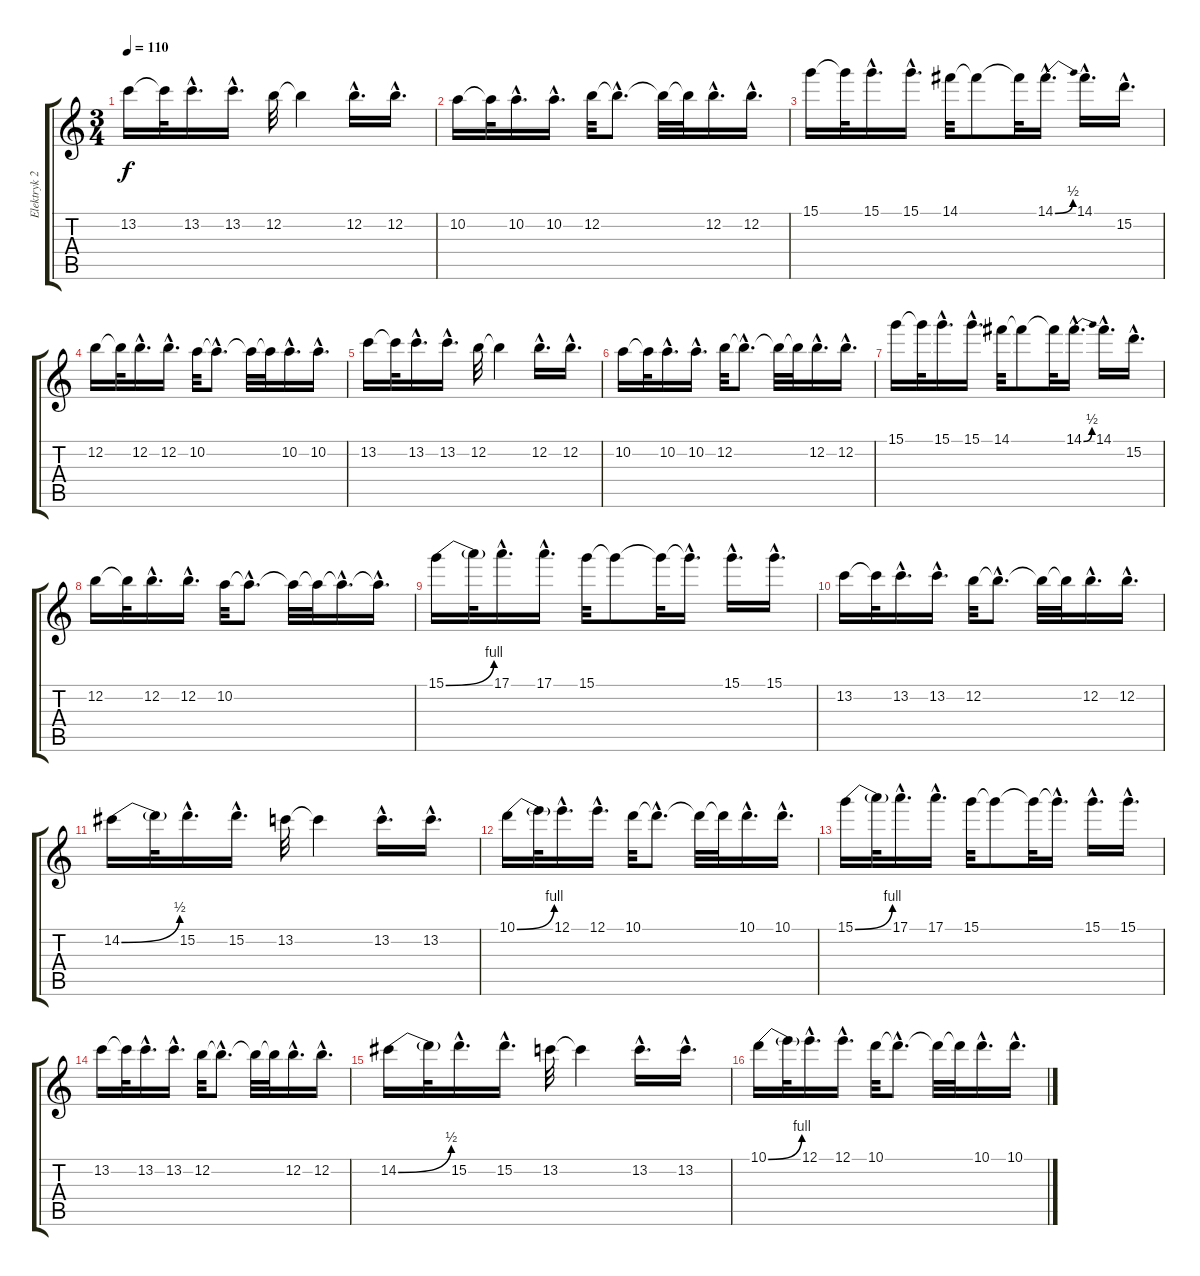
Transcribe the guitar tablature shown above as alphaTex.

\track ("Elektryk 2" "Elektryk 2") {instrument electricguitarclean}
\staff {score tabs}
\tuning (E4 B3 G3 D3 A2 E2) {hide}
\ts (3 4)
\tempo 110
\clef g2
\ks c
13.2.16{dy f} 13.2{t}.32 13.2{hac}.16{d} 13.2{hac}.16{d} 12.2.32 12.2{t}.4 12.2{hac}.16{d} 12.2{hac}.16{d} |
10.2.16 10.2{t}.32 10.2{hac}.16{d} 10.2{hac}.16{d} 12.2.32 12.2{hac t}.8{d} 12.2{t}.32 12.2{t}.32 12.2{hac}.16{d} 12.2{hac}.16{d} |
15.1.16 15.1{t}.32 15.1{hac}.16{d} 15.1{hac}.16{d} 14.1.32 14.1{t}.8 14.1{t}.32 14.1{be (bend 0 0 60 2) hac}.16{d} 14.1{hac}.16{d} 15.2{hac}.16{d} |
12.2.16 12.2{t}.32 12.2{hac}.16{d} 12.2{hac}.16{d} 10.2.32 10.2{hac t}.8{d} 10.2{t}.32 10.2{t}.32 10.2{hac}.16{d} 10.2{hac}.16{d} |
13.2.16 13.2{t}.32 13.2{hac}.16{d} 13.2{hac}.16{d} 12.2.32 12.2{t}.4 12.2{hac}.16{d} 12.2{hac}.16{d} |
10.2.16 10.2{t}.32 10.2{hac}.16{d} 10.2{hac}.16{d} 12.2.32 12.2{hac t}.8{d} 12.2{t}.32 12.2{t}.32 12.2{hac}.16{d} 12.2{hac}.16{d} |
15.1.16 15.1{t}.32 15.1{hac}.16{d} 15.1{hac}.16{d} 14.1.32 14.1{t}.8 14.1{t}.32 14.1{be (bend 0 0 60 2) hac}.16{d} 14.1{hac}.16{d} 15.2{hac}.16{d} |
12.2.16 12.2{t}.32 12.2{hac}.16{d} 12.2{hac}.16{d} 10.2.32 10.2{hac t}.8{d} 10.2{t}.32 10.2{t}.32 10.2{hac t}.16{d} 10.2{hac t}.16{d} |
15.1{be (bend 0 0 60 4)}.16 15.1{t}.32 17.1{hac}.16{d} 17.1{hac}.16{d} 15.1.32 15.1{t}.8 15.1{t}.32 15.1{hac t}.16{d} 15.1{hac}.16{d} 15.1{hac}.16{d} |
13.2.16 13.2{t}.32 13.2{hac}.16{d} 13.2{hac}.16{d} 12.2.32 12.2{hac t}.8{d} 12.2{t}.32 12.2{t}.32 12.2{hac}.16{d} 12.2{hac}.16{d} |
14.2{be (bend 0 0 60 2)}.16 14.2{t}.32 15.2{hac}.16{d} 15.2{hac}.16{d} 13.2.32 13.2{t}.4 13.2{hac}.16{d} 13.2{hac}.16{d} |
10.1{be (bend 0 0 60 4)}.16 10.1{t}.32 12.1{hac}.16{d} 12.1{hac}.16{d} 10.1.32 10.1{hac t}.8{d} 10.1{t}.32 10.1{t}.32 10.1{hac}.16{d} 10.1{hac}.16{d} |
15.1{be (bend 0 0 60 4)}.16 15.1{t}.32 17.1{hac}.16{d} 17.1{hac}.16{d} 15.1.32 15.1{t}.8 15.1{t}.32 15.1{hac t}.16{d} 15.1{hac}.16{d} 15.1{hac}.16{d} |
13.2.16 13.2{t}.32 13.2{hac}.16{d} 13.2{hac}.16{d} 12.2.32 12.2{hac t}.8{d} 12.2{t}.32 12.2{t}.32 12.2{hac}.16{d} 12.2{hac}.16{d} |
14.2{be (bend 0 0 60 2)}.16 14.2{t}.32 15.2{hac}.16{d} 15.2{hac}.16{d} 13.2.32 13.2{t}.4 13.2{hac}.16{d} 13.2{hac}.16{d} |
10.1{be (bend 0 0 60 4)}.16 10.1{t}.32 12.1{hac}.16{d} 12.1{hac}.16{d} 10.1.32 10.1{hac t}.8{d} 10.1{t}.32 10.1{t}.32 10.1{hac}.16{d} 10.1{hac}.16{d}
